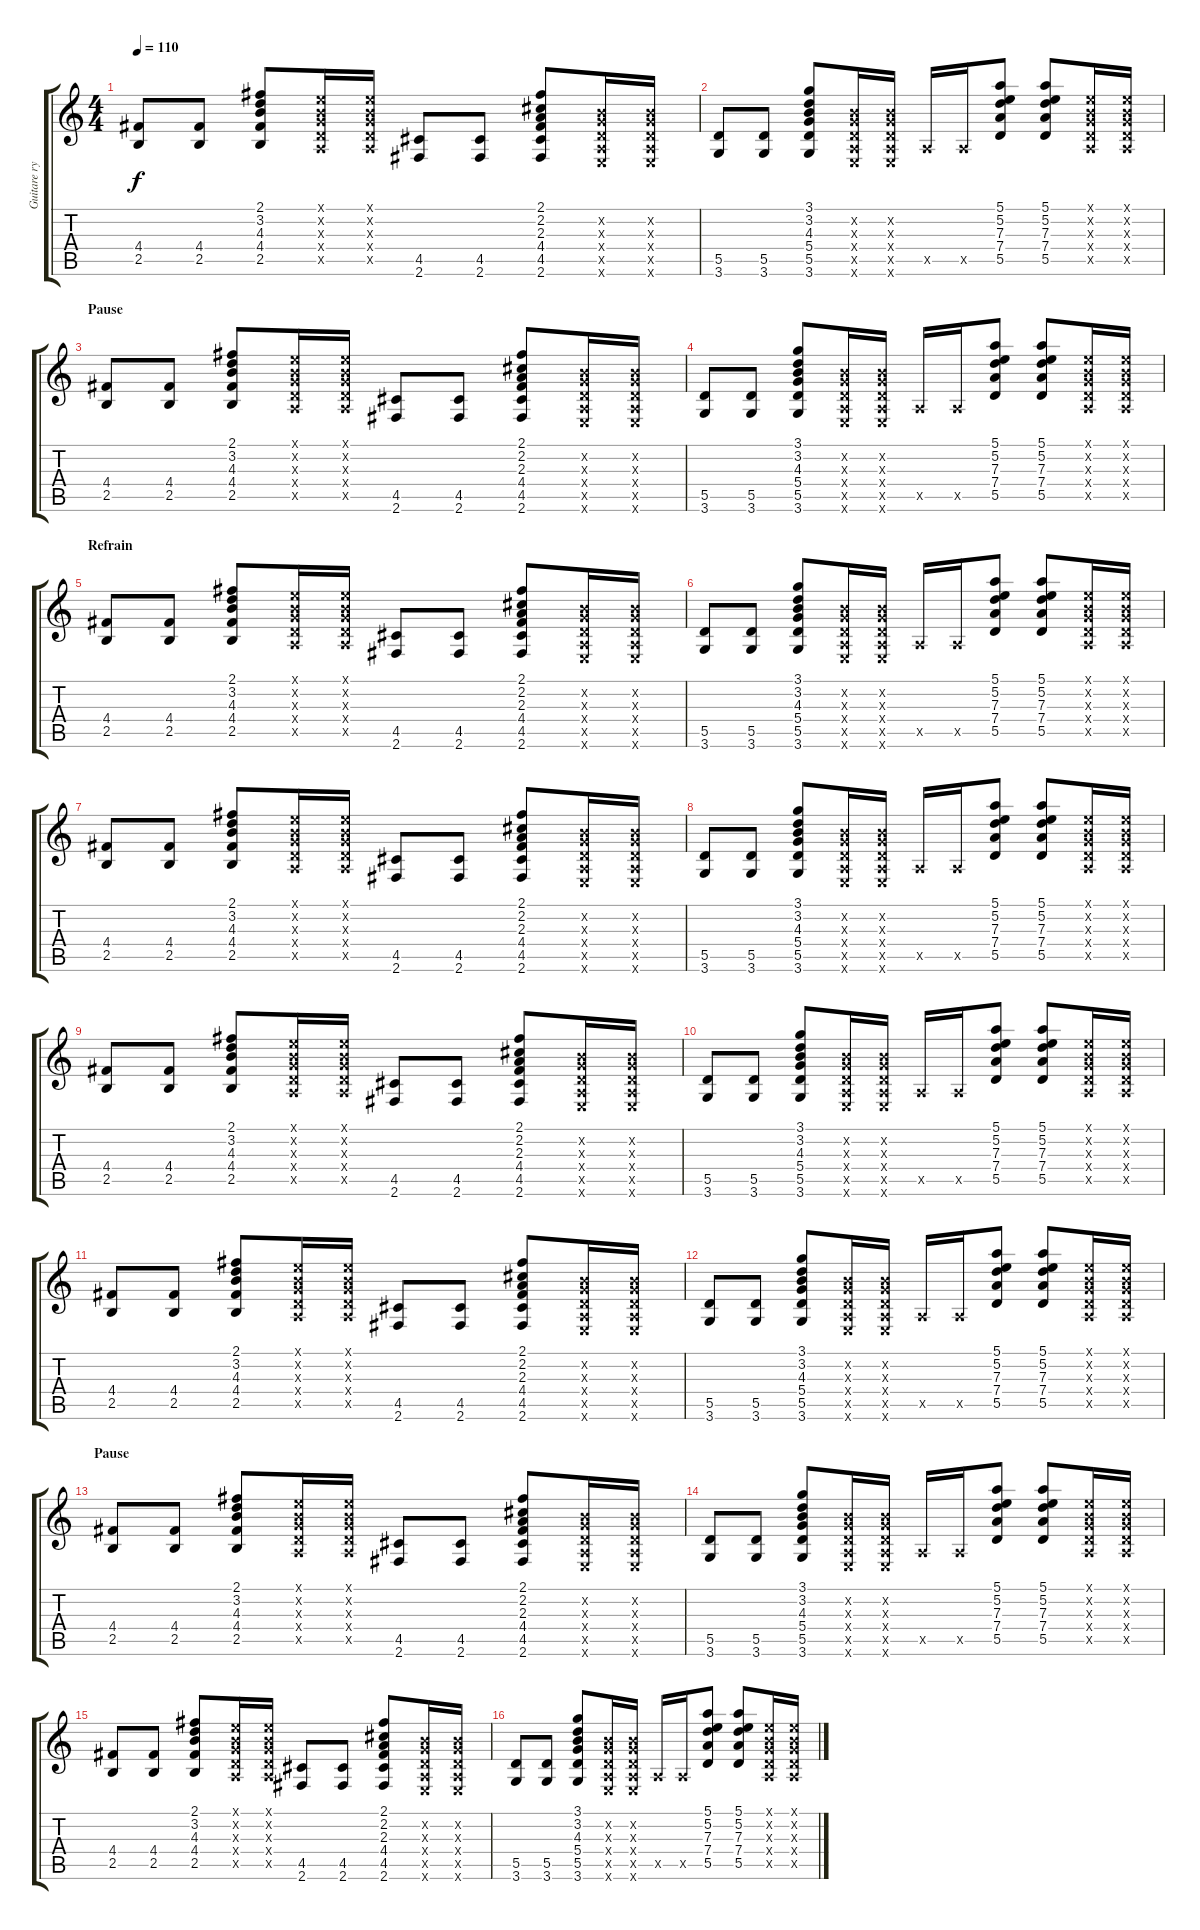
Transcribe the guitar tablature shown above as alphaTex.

\track ("Guitare rythmique" "Guitare ry") {instrument distortionguitar}
\staff {score tabs}
\tuning (E4 B3 G3 D3 A2 E2) {hide}
\ts (4 4)
\tempo 110
\clef g2
\ks c
(4.4 2.5).8{dy f} (4.4 2.5).8 (2.1 3.2 4.3 4.4 2.5).8 (0.1{x} 0.2{x} 0.3{x} 0.4{x} 0.5{x}).16 (0.1{x} 0.2{x} 0.3{x} 0.4{x} 0.5{x}).16 (4.5 2.6).8 (4.5 2.6).8 (2.1 2.2 2.3 4.4 4.5 2.6).8 (0.2{x} 0.3{x} 0.4{x} 0.5{x} 0.6{x}).16 (0.2{x} 0.3{x} 0.4{x} 0.5{x} 0.6{x}).16 |
(5.5 3.6).8 (5.5 3.6).8 (3.1 3.2 4.3 5.4 5.5 3.6).8 (0.2{x} 0.3{x} 0.4{x} 0.5{x} 0.6{x}).16 (0.2{x} 0.3{x} 0.4{x} 0.5{x} 0.6{x}).16 0.5{x}.16 0.5{x}.16 (5.1 5.2 7.3 7.4 5.5).8 (5.1 5.2 7.3 7.4 5.5).8 (0.1{x} 0.2{x} 0.3{x} 0.4{x} 0.5{x}).16 (0.1{x} 0.2{x} 0.3{x} 0.4{x} 0.5{x}).16 |
\section ("" "Pause ")
(4.4 2.5).8 (4.4 2.5).8 (2.1 3.2 4.3 4.4 2.5).8 (0.1{x} 0.2{x} 0.3{x} 0.4{x} 0.5{x}).16 (0.1{x} 0.2{x} 0.3{x} 0.4{x} 0.5{x}).16 (4.5 2.6).8 (4.5 2.6).8 (2.1 2.2 2.3 4.4 4.5 2.6).8 (0.2{x} 0.3{x} 0.4{x} 0.5{x} 0.6{x}).16 (0.2{x} 0.3{x} 0.4{x} 0.5{x} 0.6{x}).16 |
(5.5 3.6).8 (5.5 3.6).8 (3.1 3.2 4.3 5.4 5.5 3.6).8 (0.2{x} 0.3{x} 0.4{x} 0.5{x} 0.6{x}).16 (0.2{x} 0.3{x} 0.4{x} 0.5{x} 0.6{x}).16 0.5{x}.16 0.5{x}.16 (5.1 5.2 7.3 7.4 5.5).8 (5.1 5.2 7.3 7.4 5.5).8 (0.1{x} 0.2{x} 0.3{x} 0.4{x} 0.5{x}).16 (0.1{x} 0.2{x} 0.3{x} 0.4{x} 0.5{x}).16 |
\section ("" "Refrain")
(4.4 2.5).8 (4.4 2.5).8 (2.1 3.2 4.3 4.4 2.5).8 (0.1{x} 0.2{x} 0.3{x} 0.4{x} 0.5{x}).16 (0.1{x} 0.2{x} 0.3{x} 0.4{x} 0.5{x}).16 (4.5 2.6).8 (4.5 2.6).8 (2.1 2.2 2.3 4.4 4.5 2.6).8 (0.2{x} 0.3{x} 0.4{x} 0.5{x} 0.6{x}).16 (0.2{x} 0.3{x} 0.4{x} 0.5{x} 0.6{x}).16 |
(5.5 3.6).8 (5.5 3.6).8 (3.1 3.2 4.3 5.4 5.5 3.6).8 (0.2{x} 0.3{x} 0.4{x} 0.5{x} 0.6{x}).16 (0.2{x} 0.3{x} 0.4{x} 0.5{x} 0.6{x}).16 0.5{x}.16 0.5{x}.16 (5.1 5.2 7.3 7.4 5.5).8 (5.1 5.2 7.3 7.4 5.5).8 (0.1{x} 0.2{x} 0.3{x} 0.4{x} 0.5{x}).16 (0.1{x} 0.2{x} 0.3{x} 0.4{x} 0.5{x}).16 |
(4.4 2.5).8 (4.4 2.5).8 (2.1 3.2 4.3 4.4 2.5).8 (0.1{x} 0.2{x} 0.3{x} 0.4{x} 0.5{x}).16 (0.1{x} 0.2{x} 0.3{x} 0.4{x} 0.5{x}).16 (4.5 2.6).8 (4.5 2.6).8 (2.1 2.2 2.3 4.4 4.5 2.6).8 (0.2{x} 0.3{x} 0.4{x} 0.5{x} 0.6{x}).16 (0.2{x} 0.3{x} 0.4{x} 0.5{x} 0.6{x}).16 |
(5.5 3.6).8 (5.5 3.6).8 (3.1 3.2 4.3 5.4 5.5 3.6).8 (0.2{x} 0.3{x} 0.4{x} 0.5{x} 0.6{x}).16 (0.2{x} 0.3{x} 0.4{x} 0.5{x} 0.6{x}).16 0.5{x}.16 0.5{x}.16 (5.1 5.2 7.3 7.4 5.5).8 (5.1 5.2 7.3 7.4 5.5).8 (0.1{x} 0.2{x} 0.3{x} 0.4{x} 0.5{x}).16 (0.1{x} 0.2{x} 0.3{x} 0.4{x} 0.5{x}).16 |
(4.4 2.5).8 (4.4 2.5).8 (2.1 3.2 4.3 4.4 2.5).8 (0.1{x} 0.2{x} 0.3{x} 0.4{x} 0.5{x}).16 (0.1{x} 0.2{x} 0.3{x} 0.4{x} 0.5{x}).16 (4.5 2.6).8 (4.5 2.6).8 (2.1 2.2 2.3 4.4 4.5 2.6).8 (0.2{x} 0.3{x} 0.4{x} 0.5{x} 0.6{x}).16 (0.2{x} 0.3{x} 0.4{x} 0.5{x} 0.6{x}).16 |
(5.5 3.6).8 (5.5 3.6).8 (3.1 3.2 4.3 5.4 5.5 3.6).8 (0.2{x} 0.3{x} 0.4{x} 0.5{x} 0.6{x}).16 (0.2{x} 0.3{x} 0.4{x} 0.5{x} 0.6{x}).16 0.5{x}.16 0.5{x}.16 (5.1 5.2 7.3 7.4 5.5).8 (5.1 5.2 7.3 7.4 5.5).8 (0.1{x} 0.2{x} 0.3{x} 0.4{x} 0.5{x}).16 (0.1{x} 0.2{x} 0.3{x} 0.4{x} 0.5{x}).16 |
(4.4 2.5).8 (4.4 2.5).8 (2.1 3.2 4.3 4.4 2.5).8 (0.1{x} 0.2{x} 0.3{x} 0.4{x} 0.5{x}).16 (0.1{x} 0.2{x} 0.3{x} 0.4{x} 0.5{x}).16 (4.5 2.6).8 (4.5 2.6).8 (2.1 2.2 2.3 4.4 4.5 2.6).8 (0.2{x} 0.3{x} 0.4{x} 0.5{x} 0.6{x}).16 (0.2{x} 0.3{x} 0.4{x} 0.5{x} 0.6{x}).16 |
(5.5 3.6).8 (5.5 3.6).8 (3.1 3.2 4.3 5.4 5.5 3.6).8 (0.2{x} 0.3{x} 0.4{x} 0.5{x} 0.6{x}).16 (0.2{x} 0.3{x} 0.4{x} 0.5{x} 0.6{x}).16 0.5{x}.16 0.5{x}.16 (5.1 5.2 7.3 7.4 5.5).8 (5.1 5.2 7.3 7.4 5.5).8 (0.1{x} 0.2{x} 0.3{x} 0.4{x} 0.5{x}).16 (0.1{x} 0.2{x} 0.3{x} 0.4{x} 0.5{x}).16 |
\section ("" "Pause ")
(4.4 2.5).8 (4.4 2.5).8 (2.1 3.2 4.3 4.4 2.5).8 (0.1{x} 0.2{x} 0.3{x} 0.4{x} 0.5{x}).16 (0.1{x} 0.2{x} 0.3{x} 0.4{x} 0.5{x}).16 (4.5 2.6).8 (4.5 2.6).8 (2.1 2.2 2.3 4.4 4.5 2.6).8 (0.2{x} 0.3{x} 0.4{x} 0.5{x} 0.6{x}).16 (0.2{x} 0.3{x} 0.4{x} 0.5{x} 0.6{x}).16 |
(5.5 3.6).8 (5.5 3.6).8 (3.1 3.2 4.3 5.4 5.5 3.6).8 (0.2{x} 0.3{x} 0.4{x} 0.5{x} 0.6{x}).16 (0.2{x} 0.3{x} 0.4{x} 0.5{x} 0.6{x}).16 0.5{x}.16 0.5{x}.16 (5.1 5.2 7.3 7.4 5.5).8 (5.1 5.2 7.3 7.4 5.5).8 (0.1{x} 0.2{x} 0.3{x} 0.4{x} 0.5{x}).16 (0.1{x} 0.2{x} 0.3{x} 0.4{x} 0.5{x}).16 |
(4.4 2.5).8 (4.4 2.5).8 (2.1 3.2 4.3 4.4 2.5).8 (0.1{x} 0.2{x} 0.3{x} 0.4{x} 0.5{x}).16 (0.1{x} 0.2{x} 0.3{x} 0.4{x} 0.5{x}).16 (4.5 2.6).8 (4.5 2.6).8 (2.1 2.2 2.3 4.4 4.5 2.6).8 (0.2{x} 0.3{x} 0.4{x} 0.5{x} 0.6{x}).16 (0.2{x} 0.3{x} 0.4{x} 0.5{x} 0.6{x}).16 |
(5.5 3.6).8 (5.5 3.6).8 (3.1 3.2 4.3 5.4 5.5 3.6).8 (0.2{x} 0.3{x} 0.4{x} 0.5{x} 0.6{x}).16 (0.2{x} 0.3{x} 0.4{x} 0.5{x} 0.6{x}).16 0.5{x}.16 0.5{x}.16 (5.1 5.2 7.3 7.4 5.5).8 (5.1 5.2 7.3 7.4 5.5).8 (0.1{x} 0.2{x} 0.3{x} 0.4{x} 0.5{x}).16 (0.1{x} 0.2{x} 0.3{x} 0.4{x} 0.5{x}).16
